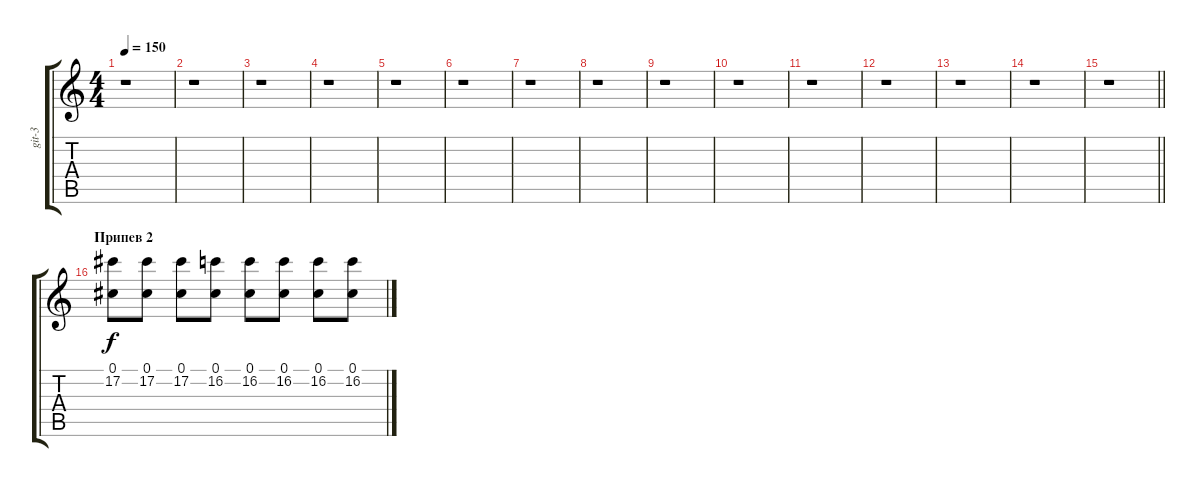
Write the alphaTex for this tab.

\track ("git-3" "git-3") {instrument electricguitarjazz}
\staff {score tabs}
\tuning (Db4 Ab3 E3 B2 Gb2 Db2) {hide}
\ts (4 4)
\tempo 150
\clef g2
\ks c
r.1{dy f} |
r.1 |
r.1 |
r.1 |
r.1 |
r.1 |
r.1 |
r.1 |
r.1 |
r.1 |
r.1 |
r.1 |
r.1 |
r.1 |
\barLineRight lightlight
r.1 |
\section ("" "Припев 2")
(0.1 17.2).8 (0.1 17.2).8 (0.1 17.2).8 (0.1 16.2).8 (0.1 16.2).8 (0.1 16.2).8 (0.1 16.2).8 (0.1 16.2).8
